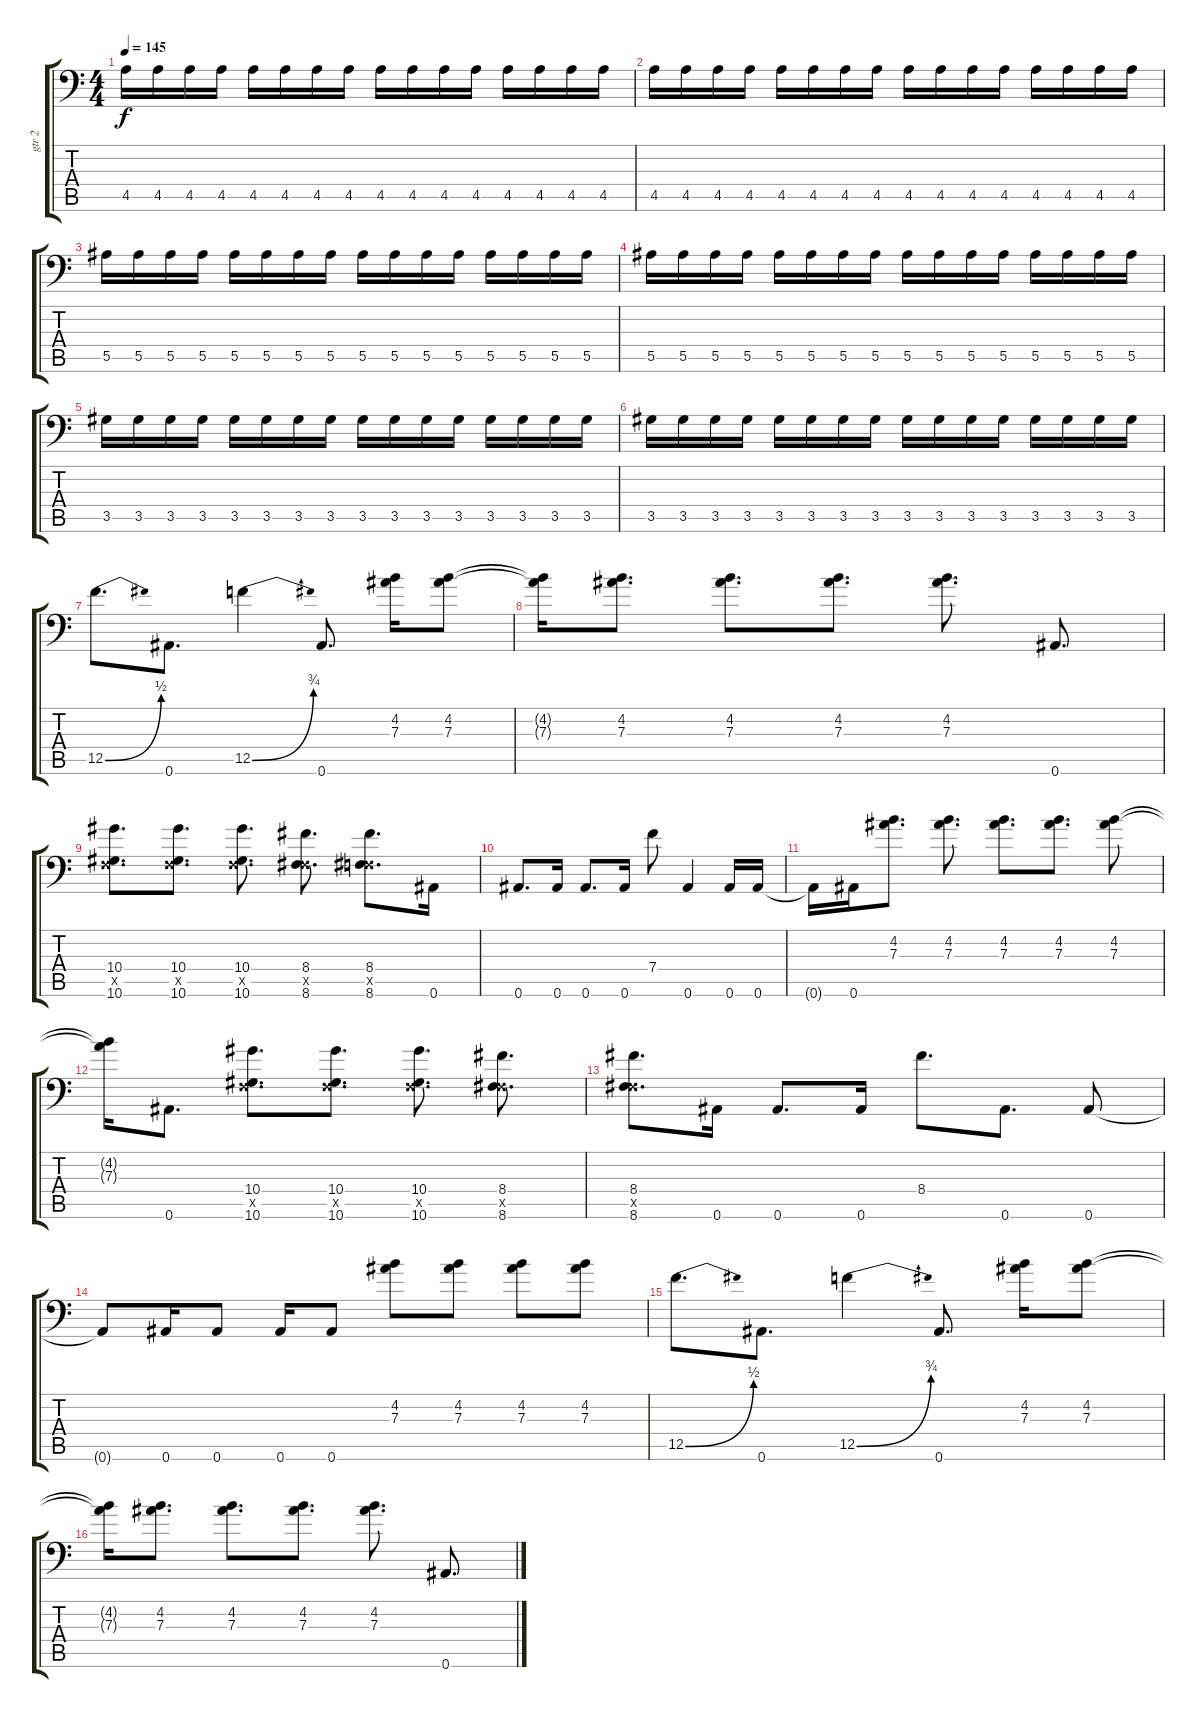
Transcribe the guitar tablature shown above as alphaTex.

\track ("gtr 2" "gtr 2") {instrument distortionguitar}
\staff {score tabs}
\tuning (C4 G3 Eb3 Bb2 F2 Bb1) {hide}
\ts (4 4)
\tempo 145
\clef f4
\ks c
4.5.16{dy f} 4.5.16 4.5.16 4.5.16 4.5.16 4.5.16 4.5.16 4.5.16 4.5.16 4.5.16 4.5.16 4.5.16 4.5.16 4.5.16 4.5.16 4.5.16 |
4.5.16 4.5.16 4.5.16 4.5.16 4.5.16 4.5.16 4.5.16 4.5.16 4.5.16 4.5.16 4.5.16 4.5.16 4.5.16 4.5.16 4.5.16 4.5.16 |
5.5.16 5.5.16 5.5.16 5.5.16 5.5.16 5.5.16 5.5.16 5.5.16 5.5.16 5.5.16 5.5.16 5.5.16 5.5.16 5.5.16 5.5.16 5.5.16 |
5.5.16 5.5.16 5.5.16 5.5.16 5.5.16 5.5.16 5.5.16 5.5.16 5.5.16 5.5.16 5.5.16 5.5.16 5.5.16 5.5.16 5.5.16 5.5.16 |
3.5.16 3.5.16 3.5.16 3.5.16 3.5.16 3.5.16 3.5.16 3.5.16 3.5.16 3.5.16 3.5.16 3.5.16 3.5.16 3.5.16 3.5.16 3.5.16 |
3.5.16 3.5.16 3.5.16 3.5.16 3.5.16 3.5.16 3.5.16 3.5.16 3.5.16 3.5.16 3.5.16 3.5.16 3.5.16 3.5.16 3.5.16 3.5.16 |
12.5{be (bend 0 0 60 2)}.8{d} 0.6.8{d} 12.5{be (bend 0 0 60 3)}.4 0.6.8{d} (4.2 7.3).16 (4.2 7.3).8 |
(4.2{t} 7.3{t}).16 (4.2 7.3).8{d} (4.2 7.3).8{d} (4.2 7.3).8{d} (4.2 7.3).8{d} 0.6.8{d} |
(10.4 0.5{x} 10.6).8{d} (10.4 0.5{x} 10.6).8{d} (10.4 0.5{x} 10.6).8{d} (8.4 0.5{x} 8.6).8{d} (8.4 0.5{x} 8.6).8{d} 0.6.16 |
0.6.8{d} 0.6.16 0.6.8{d} 0.6.16 7.4.8 0.6.4 0.6.16 0.6.16 |
0.6{t}.16 0.6.16 (4.2 7.3).8{d} (4.2 7.3).8{d} (4.2 7.3).8{d} (4.2 7.3).8{d} (4.2 7.3).8 |
(4.2{t} 7.3{t}).16 0.6.8{d} (10.4 0.5{x} 10.6).8{d} (10.4 0.5{x} 10.6).8{d} (10.4 0.5{x} 10.6).8{d} (8.4 0.5{x} 8.6).8{d} |
(8.4 0.5{x} 8.6).8{d} 0.6.16 0.6.8{d} 0.6.16 8.4.8{d} 0.6.8{d} 0.6.8 |
0.6{t}.8 0.6.16 0.6.8 0.6.16 0.6.8 (4.2 7.3).8 (4.2 7.3).8 (4.2 7.3).8 (4.2 7.3).8 |
12.5{be (bend 0 0 60 2)}.8{d} 0.6.8{d} 12.5{be (bend 0 0 60 3)}.4 0.6.8{d} (4.2 7.3).16 (4.2 7.3).8 |
(4.2{t} 7.3{t}).16 (4.2 7.3).8{d} (4.2 7.3).8{d} (4.2 7.3).8{d} (4.2 7.3).8{d} 0.6.8{d}
